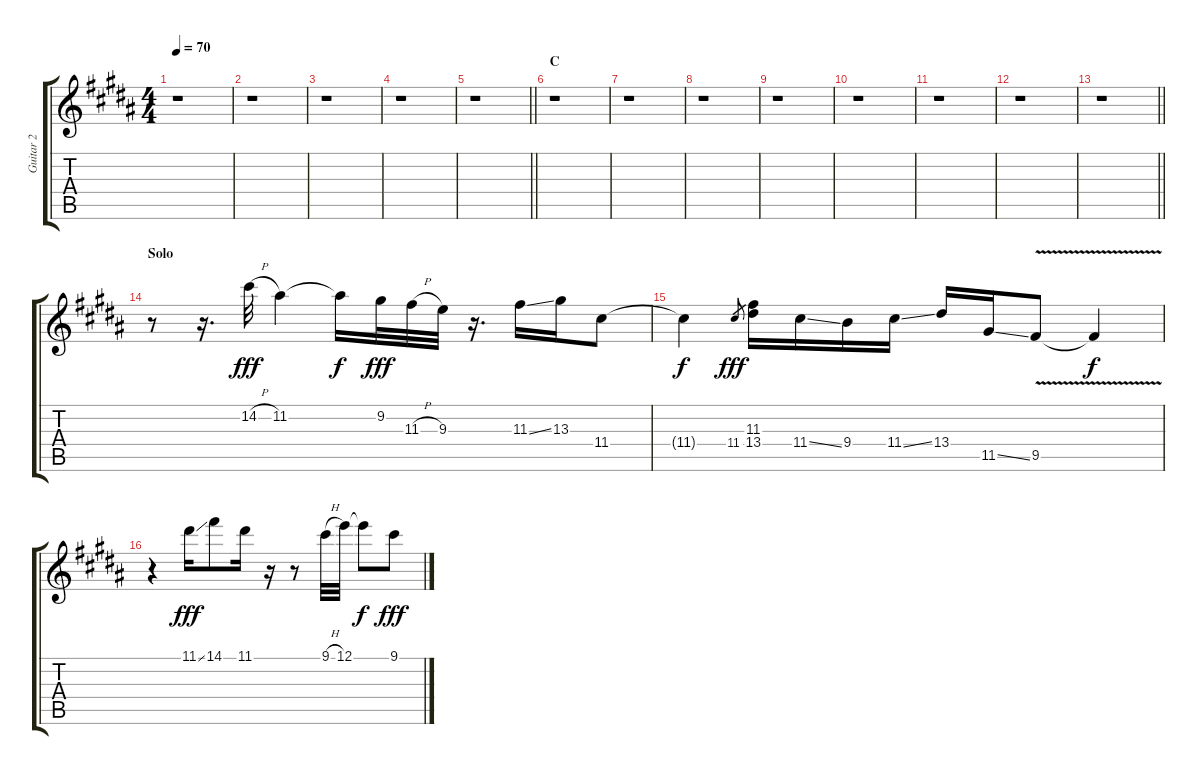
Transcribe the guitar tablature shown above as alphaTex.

\track ("Guitar 2" "Guitar 2") {instrument distortionguitar}
\staff {score tabs}
\tuning (E4 B3 G3 D3 A2 E2) {hide}
\ts (4 4)
\tempo 70
\clef g2
\ks b
r.1{dy fff} |
r.1 |
r.1 |
r.1 |
\barLineRight lightlight
r.1 |
\section ("" "C")
r.1 |
r.1 |
r.1 |
r.1 |
r.1 |
r.1 |
r.1 |
\barLineRight lightlight
r.1 |
\section ("" "Solo")
r.8 r.16{d} 14.2{h}.32 11.2.4 11.2{t}.16{dy f} 9.2.32{dy fff} 11.3{h}.32 9.3.32 r.16{d} 11.3{ss}.16 13.3.16 11.4.8 |
11.4{t}.4{dy f} 11.4.8{gr dy fff} (11.3 13.4).16 11.4{ss}.16 9.4.16 11.4{ss}.16 13.4.16 11.5{ss}.16 9.5{v}.8 9.5{t}.4{dy f} |
r.4 11.1{ss}.16{dy fff} 14.1.8 11.1.16 r.16 r.8 9.1{h}.32 12.1.32 12.1{t}.8{dy f} 9.1.8{dy fff}
